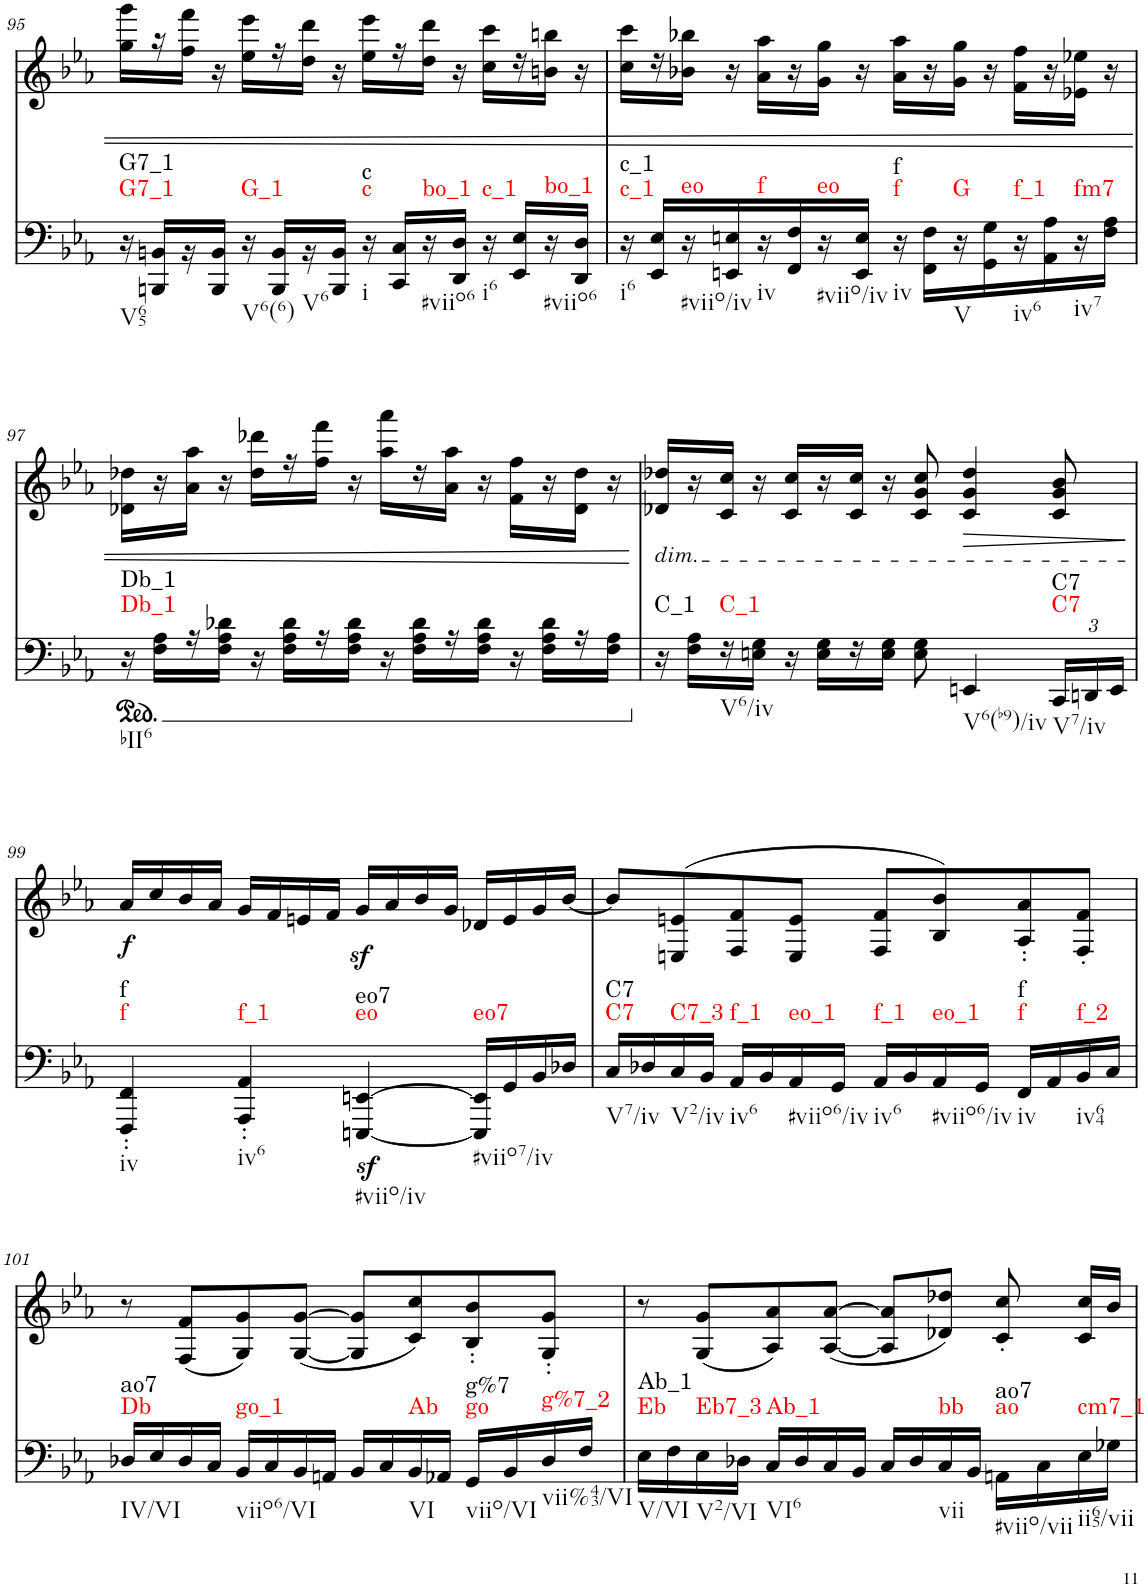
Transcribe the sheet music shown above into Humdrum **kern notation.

**kern	**dynam	**harte	**kern	**text
*part2	*part2	*part2	*part1	*part1
*staff2	*staff2	*	*staff1	*staff1
*I"piano	*	*	*I"piano	*
*I'Pno	*	*	*I'Pno	*
!!LO:PB:g=z
*clefF4	*	*	*clefF4	*
*k[b-e-a-]	*	*	*k[b-e-a-]	*
*M4/4	*	*	*M4/4	*
=95	=95	=95	=95	=95
*	*	*	*^	*
!	!	!LO:H:n=1:kt=G7_1	!	!	!
!	!	!LO:H:n=2:kt=G7_1	!	!	!
16r	.	N N	16gg\ 16ggg\LL	1ryy	.
16BBBn/ 16BBn/LL	.	.	16r	.	.
16r	.	.	16ff\ 16fff\JJ	.	.
16BBB/ 16BB/JJ	.	.	16r	.	.
!	!	!LO:H:kt=G_1	!	!	!
16r	.	N	16ee-\ 16eee-\LL	.	.
16BBB/ 16BB/LL	.	.	16r	.	.
16r	.	.	16dd\ 16ddd\JJ	.	.
16BBB/ 16BB/JJ	.	.	16r	.	.
!	!	!LO:H:n=1:kt=c	!	!	!
!	!	!LO:H:n=2:kt=c	!	!	!
16r	.	N N	16ee-\ 16eee-\LL	.	.
16CC/ 16C/LL	.	.	16r	.	.
!	!	!LO:H:kt=bo_1	!	!	!
16r	.	N	16dd\ 16ddd\JJ	.	.
16DD/ 16D/JJ	.	.	16r	.	.
!	!	!LO:H:kt=c_1	!	!	!
16r	.	N	16cc\ 16ccc\LL	.	.
16EE-/ 16E-/LL	.	.	16r	.	.
!	!	!LO:H:kt=bo_1	!	!	!
16r	.	N	16bn\ 16bbn\JJ	.	.
16DD/ 16D/JJ	.	.	16r	.	.
*	*	*	*v	*v	*
=96	=96	=96	=96	=96
!	!	!LO:H:n=1:kt=c_1	!	!
!	!	!LO:H:n=2:kt=c_1	!	!
16r	.	N N	16cc\ 16ccc\LL	.
16EE-/ 16E-/LL	.	.	16r	.
!	!	!LO:H:kt=eo	!	!
16r	.	N	16b-X\ 16bb-X\JJ	.
16EEn/ 16En/	.	.	16r	.
!	!	!LO:H:kt=f	!	!
16r	.	N	16a-\ 16aa-\LL	.
16FF/ 16F/	.	.	16r	.
!	!	!LO:H:kt=eo	!	!
16r	.	N	16g\ 16gg\JJ	.
16EE/ 16E/JJ	.	.	16r	.
!	!	!LO:H:n=1:kt=f	!	!
!	!	!LO:H:n=2:kt=f	!	!
16r	.	N N	16a-\ 16aa-\LL	.
16FF\ 16F\LL	.	.	16r	.
!	!	!LO:H:kt=G	!	!
16r	.	N	16g\ 16gg\JJ	.
16GG\ 16G\	.	.	16r	.
!	!	!LO:H:kt=f_1	!	!
16r	.	N	16f\ 16ff\LL	.
16AA-\ 16A-\	.	.	16r	.
!	!	!LO:H:kt=fm7	!	!
16r	.	N	16e-X\ 16ee-X\JJ	.
16F\ 16A-\JJ	.	.	16r	.
!!LO:LB:g=z
=97	=97	=97	=97	=97
*ped	*	*	*	*
!	!	!LO:H:n=1:kt=Db_1	!	!
!	!	!LO:H:n=2:kt=Db_1	!	!
16r	.	N N	16d-X\ 16dd-X\LL	.
16F\ 16A-\LL	.	.	16r	.
16r	.	.	16a-\ 16aa-\JJ	.
16F\ 16A-\ 16d-X\JJ	.	.	16r	.
16r	.	.	16dd-\ 16ddd-X\LL	.
16F\ 16A-\ 16d-\LL	.	.	16r	.
16r	.	.	16ff\ 16fff\JJ	.
16F\ 16A-\ 16d-\JJ	.	.	16r	.
16r	.	.	16aa-\ 16aaa-\LL	.
16F\ 16A-\ 16d-\LL	.	.	16r	.
16r	.	.	16a-\ 16aa-\JJ	.
16F\ 16A-\ 16d-\JJ	.	.	16r	.
16r	.	.	16f\ 16ff\LL	.
16F\ 16A-\ 16d-\LL	.	.	16r	.
16r	.	.	16d-\ 16dd-\JJ	.
16F\ 16A-\JJ	.	.	16r	.
=98	=98	=98	=98	=98
*Xped	*	*	*	*
!	!	!LO:H:kt=C_1	!LO:TX:b:i:t=dim.	!
16r	.	N	16d-X/ 16dd-X/LL	.
16F\ 16A-\LL	.	.	16r	.
!	!	!LO:H:kt=C_1	!	!
16r	.	N	16c/ 16cc/JJ	.
16En\ 16G\JJ	.	.	16r	.
16r	.	.	16c/ 16cc/LL	.
16E\ 16G\LL	.	.	16r	.
16r	.	.	16c/ 16cc/JJ	.
16E\ 16G\JJ	.	.	16r	.
8E\ 8G\	.	.	8c/ 8g/ 8cc/	.
4EEn/	.	.	4c/ 4g/ 4dd-/	.
*Xbrackettup	*	*	*	*
!	!	!LO:H:n=1:kt=C7	!	!
!	!	!LO:H:n=2:kt=C7	!	!
24CC/LL	.	N N	8c/ 8g/ 8b-/	.
24DDn/	.	.	.	.
24EE/JJ	.	.	.	.
!!LO:LB:g=z
=99	=99	=99	=99	=99
!	!	!LO:H:n=1:kt=f	!	!LO:LY:b
!	!	!LO:H:n=2:kt=f	!	!
4FFF/' 4FF/'	.	N N	16a-/LL	.
.	.	.	16cc/	.
.	.	.	16b-/	.
.	.	.	16a-/JJ	.
!	!	!LO:H:kt=f_1	!	!
4AAA-/' 4AA-/'	.	N	16g/LL	.
.	.	.	16f/	.
.	.	.	16en/	.
.	.	.	16f/JJ	.
!	!LO:DY:b	!LO:H:n=1:kt=eo	!	!
!	!	!LO:H:n=2:kt=eo7	!	!
[4EEEn/ [4EEn/	sf	N N	16gz</LL	.
.	.	.	16a-/	.
.	.	.	16b-/	.
.	.	.	16g/JJ	.
!	!	!LO:H:kt=eo7	!	!
16EEE/] 16EE/]LL	.	N	16d-X/LL	.
16GG/	.	.	16e/	.
16BB-/	.	.	16g/	.
16D-X/JJ	.	.	[16b-/JJ	.
=100	=100	=100	=100	=100
!	!	!LO:H:n=1:kt=C7	!	!
!	!	!LO:H:n=2:kt=C7	!	!
16C/LL	.	N N	8b-/L]	.
16D-X/	.	.	.	.
!	!	!LO:H:kt=C7_3	!	!
16C/	.	N	(>8En/ 8en/	.
16BB-/JJ	.	.	.	.
!	!	!LO:H:kt=f_1	!	!
16AA-/LL	.	N	8F/ 8f/	.
16BB-/	.	.	.	.
!	!	!LO:H:kt=eo_1	!	!
16AA-/	.	N	8E/ 8e/J	.
16GG/JJ	.	.	.	.
!	!	!LO:H:kt=f_1	!	!
16AA-/LL	.	N	8F/ 8f/L	.
16BB-/	.	.	.	.
!	!	!LO:H:kt=eo_1	!	!
16AA-/	.	N	8B-/ 8b-/)	.
16GG/JJ	.	.	.	.
!	!	!LO:H:n=1:kt=f	!	!
!	!	!LO:H:n=2:kt=f	!	!
16FF/LL	.	N N	8A-/' 8a-/'	.
16AA-/	.	.	.	.
!	!	!LO:H:kt=f_2	!	!
16BB-/	.	N	8F/' 8f/'J	.
16C/JJ	.	.	.	.
!!LO:LB:g=z
=101	=101	=101	=101	=101
!	!	!LO:H:n=1:kt=Db	!	!
!	!	!LO:H:n=2:kt=ao7	!	!
16D-X/LL	.	N N	8r	.
16E-/	.	.	.	.
16D-/	.	.	(8F/ 8f/L	.
16C/JJ	.	.	.	.
!	!	!LO:H:kt=go_1	!	!
16BB-/LL	.	N	8G/ 8g/)	.
16C/	.	.	.	.
16BB-/	.	.	([8G/ [8g/J	.
16AAn/JJ	.	.	.	.
16BB-/LL	.	.	8G/] 8g/]L	.
16C/	.	.	.	.
!	!	!LO:H:kt=Ab	!	!
16BB-/	.	N	8c/ 8cc/)	.
16AA-X/JJ	.	.	.	.
!	!	!LO:H:n=1:kt=go	!	!
!	!	!LO:H:n=2:kt=g%7	!	!
16GG/LL	.	N N	8B-/' 8b-/'	.
16BB-/	.	.	.	.
!	!	!LO:H:kt=g%7_2	!	!
16D-/	.	N	8G/' 8g/'J	.
16F/JJ	.	.	.	.
=102	=102	=102	=102	=102
!	!	!LO:H:n=1:kt=Eb	!	!
!	!	!LO:H:n=2:kt=Ab_1	!	!
16E-\LL	.	N N	8r	.
16F\	.	.	.	.
!	!	!LO:H:kt=Eb7_3	!	!
16E-\	.	N	(8G/ 8g/L	.
16D-X\JJ	.	.	.	.
!	!	!LO:H:kt=Ab_1	!	!
16C/LL	.	N	8A-/ 8a-/)	.
16D-/	.	.	.	.
16C/	.	.	([8A-/ [8a-/J	.
16BB-/JJ	.	.	.	.
16C/LL	.	.	8A-/] 8a-/]L	.
16D-/	.	.	.	.
!	!	!LO:H:kt=bb	!	!
16C/	.	N	8d-X/ 8dd-X/J)	.
16BB-/JJ	.	.	.	.
!	!	!LO:H:n=1:kt=ao	!	!
!	!	!LO:H:n=2:kt=ao7	!	!
16AAn\LL	.	N N	8c/' 8cc/'	.
16C\	.	.	.	.
!	!	!LO:H:kt=cm7_1	!	!
16E-\	.	N	16c/ 16cc/LL	.
16G-X\JJ	.	.	16b-/JJ	.
=	=	=	=	=
*-	*-	*-	*-	*-
